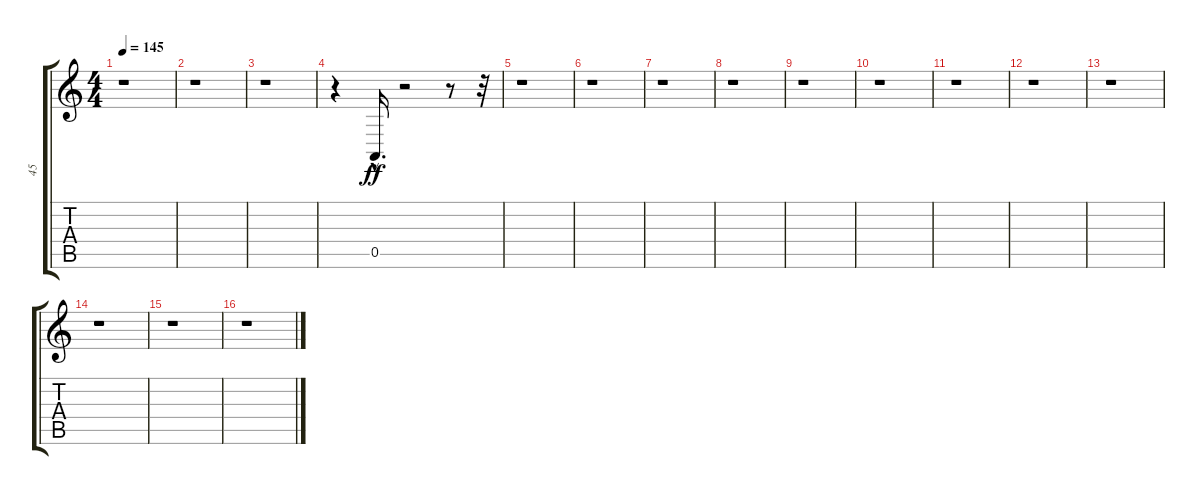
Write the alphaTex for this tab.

\track ("45" "45") {instrument voiceoohs}
\staff {score tabs}
\tuning (E4 B3 G3 D3 A2 E2) {hide}
\ts (4 4)
\tempo 145
\clef g2
\ks c
r.1{dy ff} |
r.1 |
r.1 |
r.4 0.5{hac}.16{d} r.2 r.8 r.32 |
r.1 |
r.1 |
r.1 |
r.1 |
r.1 |
r.1 |
r.1 |
r.1 |
r.1 |
r.1 |
r.1 |
r.1
